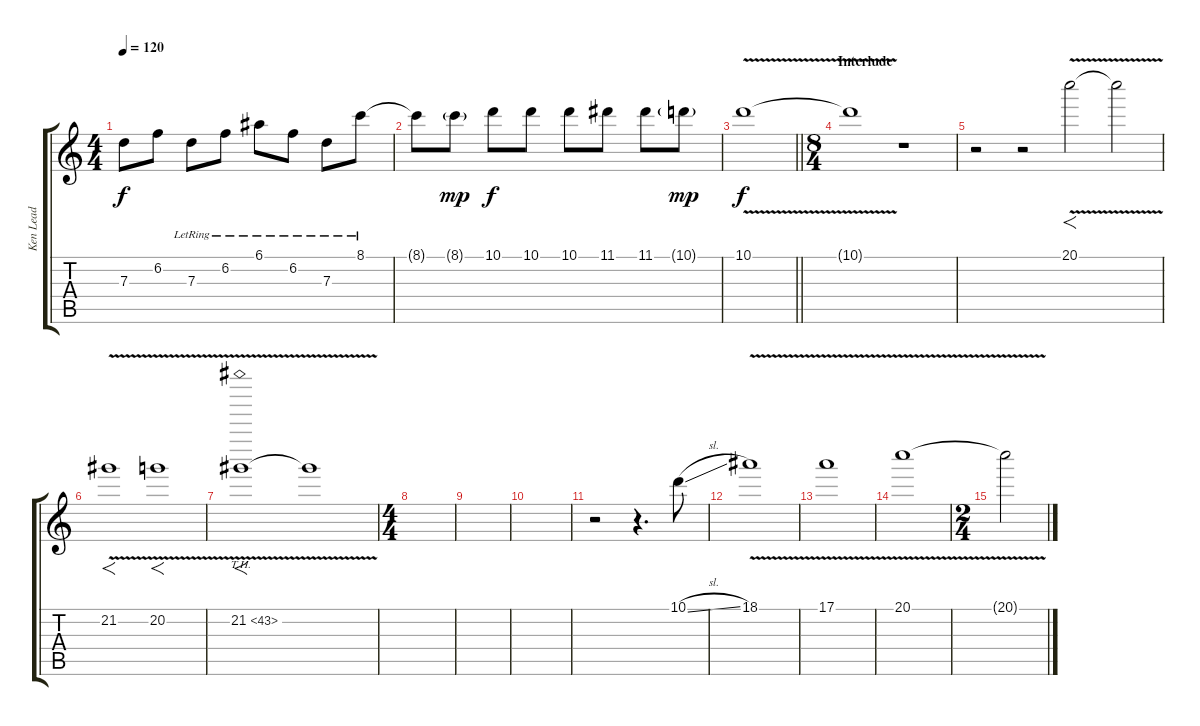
\track ("Ken Lead" "Ken Lead") {mute instrument distortionguitar}
\staff {score tabs}
\tuning (E4 B3 G3 D3 A2 E2) {hide}
\ts (4 4)
\tempo 120
\clef g2
\ks c
7.3.8{dy f} 6.2.8 7.3{lr}.8 6.2{lr}.8 6.1{lr}.8 6.2{lr}.8 7.3{lr}.8 8.1{lr}.8 |
8.1{t}.8 8.1{g}.8{dy mp} 10.1.8{dy f} 10.1.8 10.1.8 11.1.8 11.1.8 10.1{g}.8{dy mp} |
\barLineRight lightlight
10.1{v}.1{dy f} |
\ts (8 4)
\section ("" "Interlude")
10.1{t}.1 r.1 |
r.2 r.2 20.1{v}.2{f} 20.1{t}.2 |
21.2{v}.1{f} 20.2{v}.1{f} |
21.2{th 22 v}.1{f} 21.2{t}.1 |
\ts (4 4)
|
|
|
r.2 r.4{d} 10.1{sl}.8 |
18.1{v}.1 |
17.1{v}.1 |
20.1{v}.1 |
\ts (2 4)
20.1{t}.2
